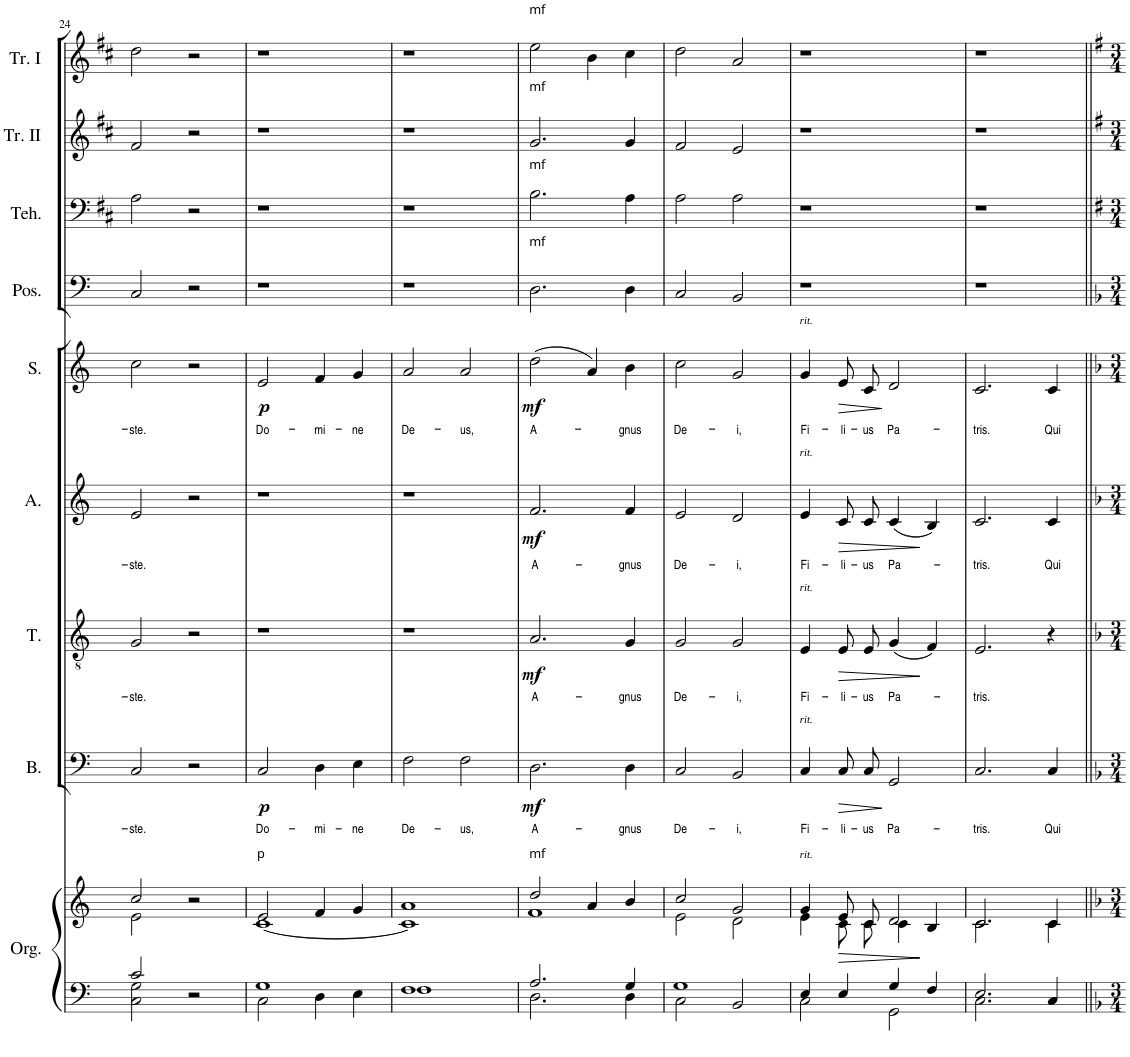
**kern	**kern	**kern	**text	**dynam	**kern	**text	**dynam	**kern	**text	**dynam	**kern	**text	**dynam	**kern	**kern	**kern	**kern
*part9	*part9	*part8	*part8	*part8	*part7	*part7	*part7	*part6	*part6	*part6	*part5	*part5	*part5	*part4	*part3	*part2	*part1
*staff10	*staff9	*staff8	*staff8	*staff8	*staff7	*staff7	*staff7	*staff6	*staff6	*staff6	*staff5	*staff5	*staff5	*staff4	*staff3	*staff2	*staff1
*I"Orgel	*	*I"Bass	*	*	*I"Tenor	*	*	*I"Alt	*	*	*I"Sopran	*	*	*I"Posaune	*I"Tenorhorn in B	*I"Trompete II in B	*I"Trompete I in B
*I'Org.	*	*I'B.	*	*	*I'T.	*	*	*I'A.	*	*	*I'S.	*	*	*I'Pos.	*I'Teh.	*I'Tr. II	*I'Tr. I
!!LO:PB:g=z
*clefF4	*clefG2	*clefF4	*	*	*clefGv2	*	*	*clefG2	*	*	*clefG2	*	*	*clefF4	*clefF4	*clefG2	*clefG2
*	*	*	*	*	*Trd7c12	*	*	*	*	*	*	*	*	*	*Trd1c2	*Trd1c2	*Trd1c2
*k[]	*k[]	*k[]	*	*	*k[]	*	*	*k[]	*	*	*k[]	*	*	*k[]	*k[f#c#]	*k[f#c#]	*k[f#c#]
*	*	*	*	*	*	*	*	*	*	*	*	*	*	*	*D:	*D:	*D:
*M4/4	*M4/4	*M4/4	*	*	*M4/4	*	*	*M4/4	*	*	*M4/4	*	*	*M4/4	*M4/4	*M4/4	*M4/4
*met(c)	*met(c)	*met(c)	*	*	*met(c)	*	*	*met(c)	*	*	*met(c)	*	*	*met(c)	*met(c)	*met(c)	*met(c)
=24	=24	=24	=24	=24	=24	=24	=24	=24	=24	=24	=24	=24	=24	=24	=24	=24	=24
*^	*^	*	*	*	*	*	*	*	*	*	*	*	*	*	*	*	*
!	!	!	!	!	!LO:LY:b	!	!	!LO:LY:b	!	!	!LO:LY:b	!	!	!LO:LY:b	!	!	!	!	!
2c/	2C\ 2G\	2cc/	2e\	2C/	-ste.	.	2G/	-ste.	.	2e/	-ste.	.	2cc\	-ste.	.	2C/	2A\	2f#/	2dd\
2r	2ryy	2r	2ryy	2r	.	.	2r	.	.	2r	.	.	2r	.	.	2r	2r	2r	2r
=25	=25	=25	=25	=25	=25	=25	=25	=25	=25	=25	=25	=25	=25	=25	=25	=25	=25	=25	=25
!	!	!LO:TX:a:t=p	!	!	!	!	!	!	!	!	!	!	!	!	!	!	!	!	!
!	!	!	!	!	!LO:LY:b	!LO:DY:b	!	!	!	!	!	!	!	!LO:LY:b	!LO:DY:b	!	!	!	!
1G	2C\	2e/	[1c	2C/	Do-	p	1r	.	.	1r	.	.	2e/	Do-	p	1r	1r	1r	1r
!	!	!	!	!	!LO:LY:b	!	!	!	!	!	!	!	!	!LO:LY:b	!	!	!	!	!
.	4D\	4f/	.	4D\	-mi-	.	.	.	.	.	.	.	4f/	-mi-	.	.	.	.	.
!	!	!	!	!	!LO:LY:b	!	!	!	!	!	!	!	!	!LO:LY:b	!	!	!	!	!
.	4E\	4g/	.	4E\	-ne	.	.	.	.	.	.	.	4g/	-ne	.	.	.	.	.
=26	=26	=26	=26	=26	=26	=26	=26	=26	=26	=26	=26	=26	=26	=26	=26	=26	=26	=26	=26
!	!	!	!	!	!LO:LY:b	!	!	!	!	!	!	!	!	!LO:LY:b	!	!	!	!	!
1F	1F	1a	1c]	2F\	De-	.	1r	.	.	1r	.	.	2a/	De-	.	1r	1r	1r	1r
!	!	!	!	!	!LO:LY:b	!	!	!	!	!	!	!	!	!LO:LY:b	!	!	!	!	!
.	.	.	.	2F\	-us,	.	.	.	.	.	.	.	2a/	-us,	.	.	.	.	.
=27	=27	=27	=27	=27	=27	=27	=27	=27	=27	=27	=27	=27	=27	=27	=27	=27	=27	=27	=27
!	!	!	!	!	!	!	!	!	!	!	!	!	!	!	!	!	!	!	!LO:TX:a:t=mf
!	!	!	!	!	!	!	!	!	!	!	!	!	!	!	!	!	!	!LO:TX:a:t=mf	!
!	!	!	!	!	!	!	!	!	!	!	!	!	!	!	!	!	!LO:TX:a:t=mf	!	!
!	!	!	!	!	!	!	!	!	!	!	!	!	!	!	!	!LO:TX:a:t=mf	!	!	!
!	!	!LO:TX:a:t=mf	!	!	!	!	!	!	!	!	!	!	!	!	!	!	!	!	!
!	!	!	!	!	!LO:LY:b	!LO:DY:b	!	!LO:LY:b	!LO:DY:b	!	!LO:LY:b	!LO:DY:b	!	!LO:LY:b	!LO:DY:b	!	!	!	!
2.A/	2.D\	2dd/	1f	2.D\	A-	mf	2.A/	A-	mf	2.f/	A-	mf	(2dd\	A-	mf	2.D\	2.B\	2.g/	2ee\
.	.	4a/	.	.	.	.	.	.	.	.	.	.	4a/)	.	.	.	.	.	4b\
!	!	!	!	!	!LO:LY:b	!	!	!LO:LY:b	!	!	!LO:LY:b	!	!	!LO:LY:b	!	!	!	!	!
4G/	4D\	4b/	.	4D\	-gnus	.	4G/	-gnus	.	4f/	-gnus	.	4b\	-gnus	.	4D\	4A\	4g/	4cc#\
=28	=28	=28	=28	=28	=28	=28	=28	=28	=28	=28	=28	=28	=28	=28	=28	=28	=28	=28	=28
!	!	!	!	!	!LO:LY:b	!	!	!LO:LY:b	!	!	!LO:LY:b	!	!	!LO:LY:b	!	!	!	!	!
1G	2C\	2cc/	2e\	2C/	De-	.	2G/	De-	.	2e/	De-	.	2cc\	De-	.	2C/	2A\	2f#/	2dd\
!	!	!	!	!	!LO:LY:b	!	!	!LO:LY:b	!	!	!LO:LY:b	!	!	!LO:LY:b	!	!	!	!	!
.	2BB/	2g/	2d\	2BB/	-i,	.	2G/	-i,	.	2d/	-i,	.	2g/	-i,	.	2BB/	2A\	2e/	2a/
=29	=29	=29	=29	=29	=29	=29	=29	=29	=29	=29	=29	=29	=29	=29	=29	=29	=29	=29	=29
!	!	!	!	!	!	!	!	!	!	!	!	!	!LO:TX:a:i:t=rit.	!	!	!	!	!	!
!	!	!	!	!	!	!	!	!	!	!LO:TX:a:i:t=rit.	!	!	!	!	!	!	!	!	!
!	!	!	!	!	!	!	!LO:TX:a:i:t=rit.	!	!	!	!	!	!	!	!	!	!	!	!
!	!	!	!	!LO:TX:a:i:t=rit.	!	!	!	!	!	!	!	!	!	!	!	!	!	!	!
!	!	!LO:TX:a:i:t=rit.	!	!	!	!	!	!	!	!	!	!	!	!	!	!	!	!	!
!	!	!	!	!	!LO:LY:b	!	!	!LO:LY:b	!	!	!LO:LY:b	!	!	!LO:LY:b	!	!	!	!	!
4E/	2C\	4g/	4e\	4C/	Fi-	.	4E/	Fi-	.	4e/	Fi-	.	4g/	Fi-	.	1r	1r	1r	1r
!	!	!	!	!	!LO:LY:b	!	!	!LO:LY:b	!	!	!LO:LY:b	!	!	!LO:LY:b	!	!	!	!	!
4E/	.	8e/L	8c\L	8C/L	-li-	.	8E/L	-li-	.	8c/L	-li-	.	8e/L	-li-	.	.	.	.	.
!	!	!	!	!	!LO:LY:b	!	!	!LO:LY:b	!	!	!LO:LY:b	!	!	!LO:LY:b	!	!	!	!	!
.	.	8c/J	8c\J	8C/J	-us	.	8E/J	-us	.	8c/J	-us	.	8c/J	-us	.	.	.	.	.
!	!	!	!	!	!LO:LY:b	!	!	!LO:LY:b	!	!	!LO:LY:b	!	!	!LO:LY:b	!	!	!	!	!
4G/	2GG\	2d/	4c\	2GG/	Pa-	.	(4G/	Pa-	.	(4c/	Pa-	.	2d/	Pa-	.	.	.	.	.
4F/	.	.	4B/	.	.	.	4F/)	.	.	4B/)	.	.	.	.	.	.	.	.	.
=30	=30	=30	=30	=30	=30	=30	=30	=30	=30	=30	=30	=30	=30	=30	=30	=30	=30	=30	=30
!	!	!	!	!	!LO:LY:b	!	!	!LO:LY:b	!	!	!LO:LY:b	!	!	!LO:LY:b	!	!	!	!	!
2.E/	2.C\	2.c/	2.c\	2.C/	-tris.	.	2.E/	-tris.	.	2.c/	-tris.	.	2.c/	-tris.	.	1r	1r	1r	1r
!	!	!	!	!	!LO:LY:b	!	!	!	!	!	!LO:LY:b	!	!	!LO:LY:b	!	!	!	!	!
4ryy	4C/	4c/	4c\	4C/	Qui	.	4r	.	.	4c/	Qui	.	4c/	Qui	.	.	.	.	.
*v	*v	*	*	*	*	*	*	*	*	*	*	*	*	*	*	*	*	*	*
*	*v	*v	*	*	*	*	*	*	*	*	*	*	*	*	*	*	*	*
=||	=||	=||	=||	=||	=||	=||	=||	=||	=||	=||	=||	=||	=||	=||	=||	=||	=||
*-	*-	*-	*-	*-	*-	*-	*-	*-	*-	*-	*-	*-	*-	*-	*-	*-	*-
